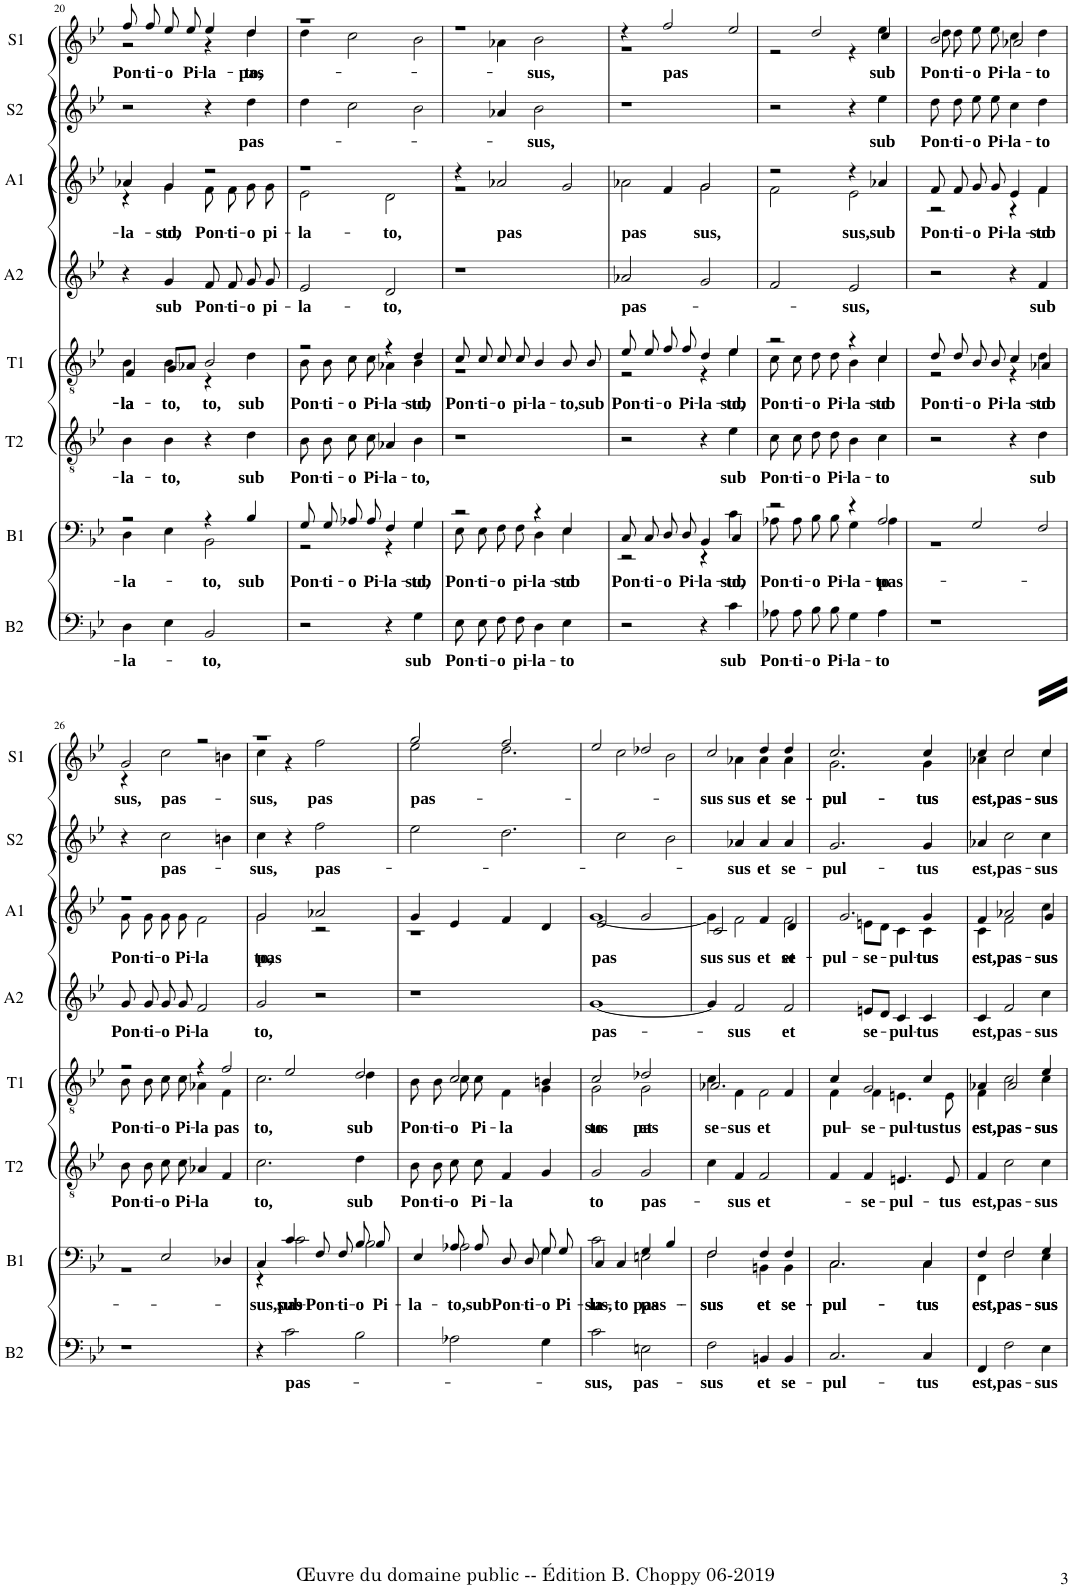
**kern	**text	**kern	**text	**kern	**text	**kern	**text	**kern	**text	**kern	**text	**kern	**text	**kern	**kern	**text
*part8	*part8	*part7	*part7	*part6	*part6	*part5	*part5	*part4	*part4	*part3	*part3	*part2	*part2	*part1	*part1	*part1
*staff9	*staff9	*staff8	*staff8	*staff7	*staff7	*staff6	*staff6	*staff5	*staff5	*staff4	*staff4	*staff3	*staff3	*staff2	*staff1	*staff1
*I"B2	*	*I"B1	*	*I"T2	*	*I"T1	*	*I"A2	*	*I"A1	*	*I"S2	*	*I"S1	*	*
*I'B2	*	*I'B1	*	*I'T2	*	*I'T1	*	*I'A2	*	*I'A1	*	*I'S2	*	*I'S1	*	*
!!LO:PB:g=z
*clefF4	*	*clefF4	*	*clefGv2	*	*clefGv2	*	*clefG2	*	*clefG2	*	*clefG2	*	*clefG2	*clefG2	*
*k[b-e-]	*	*k[b-e-]	*	*k[b-e-]	*	*k[b-e-]	*	*k[b-e-]	*	*k[b-e-]	*	*k[b-e-]	*	*k[b-e-]	*k[b-e-]	*
*M4/4	*	*M4/4	*	*M4/4	*	*M4/4	*	*M4/4	*	*M4/4	*	*M4/4	*	*M4/4	*M4/4	*
=20	=20	=20	=20	=20	=20	=20	=20	=20	=20	=20	=20	=20	=20	=20	=20	=20
!	!LO:LY:b	!	!LO:LY:b	!	!LO:LY:b	!	!LO:LY:b	!	!	!	!	!	!	!	!	!
*	*	*^	*	*	*	*^	*	*	*	*	*	*	*	*	*	*
!	!	!	!	!	!	!	!	!	!LO:LY:b	!	!	!	!LO:LY:b	!	!	!	!	!LO:LY:b
*	*	*	*	*	*	*	*	*	*	*	*	*^	*	*	*	*^	*^	*
4D\	la-	2r	4D\	la-	4B-\	la-	4F/	4B-\	la-	4r	.	4a-X/	4r	la-	2r	.	8ff\L	2r	8ff/L	2r	Pon-
!	!	!	!	!	!	!	!	!	!	!	!	!	!	!	!	!	!	!	!	!	!LO:LY:b
.	.	.	.	.	.	.	.	.	.	.	.	.	.	.	.	.	8ff\J	.	8ff/J	.	ti-
!	!	!	!	!	!	!LO:LY:b	!	!	!LO:LY:b	!	!LO:LY:b	!	!	!LO:LY:b	!	!	!	!	!	!	!
!	!	!	!	!	!	!	!	!	!	!	!	!	!	!LO:LY:b	!	!	!	!	!	!	!LO:LY:b
4E-\	.	.	4E-\	.	4B-\	to,	8G/L	4B-\	to,	4g/	sub	4g/	4g\	sub	.	.	8ee-\L	.	8ee-/L	.	o
!	!	!	!	!	!	!	!	!	!	!	!	!	!	!	!	!	!	!	!	!	!LO:LY:b
.	.	.	.	.	.	.	8A-X/J	.	.	.	.	.	.	.	.	.	8ee-\J	.	8ee-/J	.	Pi-
!	!LO:LY:b	!	!	!LO:LY:b	!	!	!	!	!LO:LY:b	!	!LO:LY:b	!	!	!LO:LY:b	!	!	!	!	!	!	!LO:LY:b
2BB-/	-to,	4r	2BB-\	-to,	4r	.	2B-/	4r	-to,	8f/	Pon-	2r	8f\	Pon-	4r	.	4ee-	4r	4ee-/	4r	la-
!	!	!	!	!	!	!	!	!	!	!	!LO:LY:b	!	!	!LO:LY:b	!	!	!	!	!	!	!
.	.	.	.	.	.	.	.	.	.	8f/	ti-	.	8f\	ti-	.	.	.	.	.	.	.
!	!	!	!	!LO:LY:b	!	!LO:LY:b	!	!	!LO:LY:b	!	!LO:LY:b	!	!	!LO:LY:b	!	!LO:LY:b	!	!	!	!	!LO:LY:b
!	!	!	!	!	!	!	!	!	!	!	!	!	!	!	!	!	!	!	!	!	!LO:LY:b
.	.	4B-/	.	sub	4d\	sub	.	4d\	sub	8g/	o	.	8g\	o	4dd\	pas	4dd	4dd	4dd/	4dd\	pas
!	!	!	!	!	!	!	!	!	!	!	!LO:LY:b	!	!	!LO:LY:b	!	!	!	!	!	!	!
.	.	.	.	.	.	.	.	.	.	8g/	pi-	.	8g\	pi-	.	.	.	.	.	.	.
=21	=21	=21	=21	=21	=21	=21	=21	=21	=21	=21	=21	=21	=21	=21	=21	=21	=21	=21	=21	=21	=21
!	!	!	!	!LO:LY:b	!	!LO:LY:b	!	!	!LO:LY:b	!	!LO:LY:b	!	!	!LO:LY:b	!	!	!	!	!	!	!
2r	.	8G/L	2r	Pon-	8B-\L	Pon-	2r	8B-\	Pon-	2e-/	la-	1r	2e-\	la-	4dd\	.	1r	4dd	1r	4dd\	.
!	!	!	!	!LO:LY:b	!	!LO:LY:b	!	!	!LO:LY:b	!	!	!	!	!	!	!	!	!	!	!	!
.	.	8G/J	.	ti-	8B-\J	ti-	.	8B-\	ti-	.	.	.	.	.	.	.	.	.	.	.	.
!	!	!	!	!LO:LY:b	!	!LO:LY:b	!	!	!LO:LY:b	!	!	!	!	!	!	!	!	!	!	!	!
.	.	8A-X/L	.	o	8c\L	o	.	8c\	o	.	.	.	.	.	2cc\	.	.	2cc	.	2cc\	.
!	!	!	!	!LO:LY:b	!	!LO:LY:b	!	!	!LO:LY:b	!	!	!	!	!	!	!	!	!	!	!	!
.	.	8A-/J	.	Pi-	8c\J	Pi-	.	8c\	Pi-	.	.	.	.	.	.	.	.	.	.	.	.
!	!	!	!	!LO:LY:b	!	!LO:LY:b	!	!	!LO:LY:b	!	!LO:LY:b	!	!	!LO:LY:b	!	!	!	!	!	!	!
4r	.	4F/	4r	la-	4A-X/	la-	4r	4A-X\	la-	2d/	to,	.	2d\	to,	.	.	.	.	.	.	.
!	!LO:LY:b	!	!	!LO:LY:b	!	!	!	!	!	!	!	!	!	!	!	!	!	!	!	!	!
!	!	!	!	!LO:LY:b	!	!LO:LY:b	!	!	!LO:LY:b	!	!	!	!	!	!	!	!	!	!	!	!
!	!	!	!	!	!	!	!	!	!LO:LY:b	!	!	!	!	!	!	!	!	!	!	!	!
4G\	sub	4G/	4G\	sub	4B-\	to,	4d/	4B-\	to,	.	.	.	.	.	[4b-\	.	.	[4b-	.	[4b-\	.
=22	=22	=22	=22	=22	=22	=22	=22	=22	=22	=22	=22	=22	=22	=22	=22	=22	=22	=22	=22	=22	=22
!	!LO:LY:b	!	!	!LO:LY:b	!	!	!	!	!LO:LY:b	!	!	!	!	!	!	!	!	!	!	!	!
8E-\L	Pon-	2r	8E-\L	Pon-	1r	.	8c/	1r	Pon-	1r	.	4r	1r	.	4b-\]	.	1r	4b-]	1r	4b-\]	.
!	!LO:LY:b	!	!	!LO:LY:b	!	!	!	!	!LO:LY:b	!	!	!	!	!	!	!	!	!	!	!	!
8E-\J	ti-	.	8E-\J	ti-	.	.	8c/	.	ti-	.	.	.	.	.	.	.	.	.	.	.	.
!	!LO:LY:b	!	!	!LO:LY:b	!	!	!	!	!LO:LY:b	!	!	!	!	!LO:LY:b	!	!	!	!	!	!	!
8F\L	o	.	8F\L	o	.	.	8c/	.	o	.	.	2a-X/	.	pas-	4a-X/	.	.	4a-X	.	4a-X\	.
!	!LO:LY:b	!	!	!LO:LY:b	!	!	!	!	!LO:LY:b	!	!	!	!	!	!	!	!	!	!	!	!
8F\J	pi-	.	8F\J	pi-	.	.	8c/	.	pi-	.	.	.	.	.	.	.	.	.	.	.	.
!	!LO:LY:b	!	!	!LO:LY:b	!	!	!	!	!LO:LY:b	!	!	!	!	!	!	!LO:LY:b	!	!	!	!	!LO:LY:b
4D\	la-	4r	4D\	la-	.	.	4B-/	.	la-	.	.	.	.	.	2b-\	sus,	.	2b-	.	2b-\	sus,
!	!LO:LY:b	!	!	!LO:LY:b	!	!	!	!	!	!	!	!	!	!	!	!	!	!	!	!	!
!	!	!	!	!LO:LY:b	!	!	!	!	!LO:LY:b	!	!	!	!	!	!	!	!	!	!	!	!
4E-\	to	4E-/	4E-\	to	.	.	8B-/	.	to,	.	.	[4g/	.	.	.	.	.	.	.	.	.
!	!	!	!	!	!	!	!	!	!LO:LY:b	!	!	!	!	!	!	!	!	!	!	!	!
.	.	.	.	.	.	.	8B-/	.	sub	.	.	.	.	.	.	.	.	.	.	.	.
=23	=23	=23	=23	=23	=23	=23	=23	=23	=23	=23	=23	=23	=23	=23	=23	=23	=23	=23	=23	=23	=23
!	!	!	!	!LO:LY:b	!	!	!	!	!LO:LY:b	!	!LO:LY:b	!	!	!LO:LY:b	!	!	!	!	!	!	!
2r	.	8C/L	2r	Pon-	2r	.	8e-/	2r	Pon-	2a-X/	pas-	4g/]	2a-X\	pas-	1r	.	4r	1r	4r	1r	.
!	!	!	!	!LO:LY:b	!	!	!	!	!LO:LY:b	!	!	!	!	!	!	!	!	!	!	!	!
.	.	8C/J	.	ti-	.	.	8e-/	.	ti-	.	.	.	.	.	.	.	.	.	.	.	.
!	!	!	!	!LO:LY:b	!	!	!	!	!LO:LY:b	!	!	!	!	!	!	!	!	!	!	!	!LO:LY:b
.	.	8D/L	.	o	.	.	8f/	.	o	.	.	4f/	.	.	.	.	2ff	.	2ff/	.	pas-
!	!	!	!	!LO:LY:b	!	!	!	!	!LO:LY:b	!	!	!	!	!	!	!	!	!	!	!	!
.	.	8D/J	.	Pi-	.	.	8f/	.	Pi-	.	.	.	.	.	.	.	.	.	.	.	.
!	!	!	!	!LO:LY:b	!	!	!	!	!LO:LY:b	!	!	!	!	!LO:LY:b	!	!	!	!	!	!	!
4r	.	4BB-/	4r	la-	4r	.	4d/	4r	la-	2g/	.	2g/	2g\	sus,	.	.	.	.	.	.	.
!	!LO:LY:b	!	!	!LO:LY:b	!	!	!	!	!	!	!	!	!	!	!	!	!	!	!	!	!
!	!	!	!	!LO:LY:b	!	!LO:LY:b	!	!	!LO:LY:b	!	!	!	!	!	!	!	!	!	!	!	!
!	!	!	!	!	!	!	!	!	!LO:LY:b	!	!	!	!	!	!	!	!	!	!	!	!
4c\	sub	4C/	4c\	sub	4e-\	sub	4e-/	4e-\	sub	.	.	.	.	.	.	.	[4ee-	.	[4ee-/	.	.
=24	=24	=24	=24	=24	=24	=24	=24	=24	=24	=24	=24	=24	=24	=24	=24	=24	=24	=24	=24	=24	=24
!	!LO:LY:b	!	!	!LO:LY:b	!	!LO:LY:b	!	!	!LO:LY:b	!	!	!	!	!	!	!	!	!	!	!	!
8A-X\L	Pon-	2r	8A-X\L	Pon-	8c\L	Pon-	2r	8c\	Pon-	2f/	.	2r	2f\	.	2r	.	4ee-]	2r	4ee-/]	2r	.
!	!LO:LY:b	!	!	!LO:LY:b	!	!LO:LY:b	!	!	!LO:LY:b	!	!	!	!	!	!	!	!	!	!	!	!
8A-\J	ti-	.	8A-\J	ti-	8c\J	ti-	.	8c\	ti-	.	.	.	.	.	.	.	.	.	.	.	.
!	!LO:LY:b	!	!	!LO:LY:b	!	!LO:LY:b	!	!	!LO:LY:b	!	!	!	!	!	!	!	!	!	!	!	!
8B-\L	o	.	8B-\L	o	8d\L	o	.	8d\	o	.	.	.	.	.	.	.	2dd	.	2dd/	.	.
!	!LO:LY:b	!	!	!LO:LY:b	!	!LO:LY:b	!	!	!LO:LY:b	!	!	!	!	!	!	!	!	!	!	!	!
8B-\J	Pi-	.	8B-\J	Pi-	8d\J	Pi-	.	8d\	Pi-	.	.	.	.	.	.	.	.	.	.	.	.
!	!LO:LY:b	!	!	!LO:LY:b	!	!LO:LY:b	!	!	!LO:LY:b	!	!LO:LY:b	!	!	!LO:LY:b	!	!	!	!	!	!	!
4G\	la-	4r	4G\	la-	4B-\	la-	4r	4B-\	la-	2e-/	sus,	4r	2e-\	sus,	4r	.	.	4r	.	4r	.
!	!LO:LY:b	!	!	!LO:LY:b	!	!	!	!	!	!	!	!	!	!	!	!	!	!	!	!	!
!	!	!	!	!LO:LY:b	!	!LO:LY:b	!	!	!LO:LY:b	!	!	!	!	!	!	!	!	!	!	!	!
!	!	!	!	!	!	!	!	!	!LO:LY:b	!	!	!	!	!LO:LY:b	!	!LO:LY:b	!	!	!	!	!LO:LY:b
4A-\	to	[4A-/	4A-\	to	4c\	to	4c/	4c\	to	.	.	4a-X/	.	sub	4ee-\	sub	4cc	4ee-	4cc/	4ee-\	sub
=25	=25	=25	=25	=25	=25	=25	=25	=25	=25	=25	=25	=25	=25	=25	=25	=25	=25	=25	=25	=25	=25
!	!	!	!	!	!	!	!	!	!LO:LY:b	!	!	!	!	!LO:LY:b	!	!LO:LY:b	!	!	!	!	!LO:LY:b
1r	.	4A-/]	1r	.	2r	.	8d/	2r	Pon-	2r	.	8f/	2r	Pon-	8dd\L	Pon-	2b-	8dd\L	2b-/	8dd\L	Pon-
!	!	!	!	!	!	!	!	!	!LO:LY:b	!	!	!	!	!LO:LY:b	!	!LO:LY:b	!	!	!	!	!LO:LY:b
.	.	.	.	.	.	.	8d/	.	ti-	.	.	8f/	.	ti-	8dd\J	ti-	.	8dd\J	.	8dd\J	ti-
!	!	!	!	!	!	!	!	!	!LO:LY:b	!	!	!	!	!LO:LY:b	!	!LO:LY:b	!	!	!	!	!LO:LY:b
.	.	2G/	.	.	.	.	8B-/	.	o	.	.	8g/	.	o	8ee-\L	o	.	8ee-\L	.	8ee-\L	o
!	!	!	!	!	!	!	!	!	!LO:LY:b	!	!	!	!	!LO:LY:b	!	!LO:LY:b	!	!	!	!	!LO:LY:b
.	.	.	.	.	.	.	8B-/	.	Pi-	.	.	8g/	.	Pi-	8ee-\J	Pi-	.	8ee-\J	.	8ee-\J	Pi-
!	!	!	!	!	!	!	!	!	!LO:LY:b	!	!	!	!	!LO:LY:b	!	!LO:LY:b	!	!	!	!	!LO:LY:b
.	.	.	.	.	4r	.	4c/	4r	la-	4r	.	4e-/	4r	la-	4cc\	la-	2a-X	4cc	2a-X/	4cc\	la-
!	!	!	!	!	!	!LO:LY:b	!	!	!LO:LY:b	!	!	!	!	!	!	!	!	!	!	!	!
!	!	!	!	!	!	!	!	!	!LO:LY:b	!	!LO:LY:b	!	!	!LO:LY:b	!	!	!	!	!	!	!
!	!	!	!	!	!	!	!	!	!	!	!	!	!	!LO:LY:b	!	!LO:LY:b	!	!	!	!	!LO:LY:b
.	.	[4F/	.	.	4d\	sub	4A-X/	4d\	sub	4f/	sub	4f/	4f\	sub	4dd\	to	.	4dd	.	4dd\	to
!!LO:LB:g=z	!!
=26	=26	=26	=26	=26	=26	=26	=26	=26	=26	=26	=26	=26	=26	=26	=26	=26	=26	=26	=26	=26	=26
!	!	!	!	!	!	!LO:LY:b	!	!	!LO:LY:b	!	!LO:LY:b	!	!	!LO:LY:b	!	!	!	!	!	!	!LO:LY:b
1r	.	4F/]	1r	.	8B-\L	Pon-	2r	8B-\	Pon-	8g/	Pon-	1r	8g\	Pon-	4r	.	2g	4r	2g/	4r	sus,
!	!	!	!	!	!	!LO:LY:b	!	!	!LO:LY:b	!	!LO:LY:b	!	!	!LO:LY:b	!	!	!	!	!	!	!
.	.	.	.	.	8B-\J	ti-	.	8B-\	ti-	8g/	ti-	.	8g\	ti-	.	.	.	.	.	.	.
!	!	!	!	!	!	!LO:LY:b	!	!	!LO:LY:b	!	!LO:LY:b	!	!	!LO:LY:b	!	!LO:LY:b	!	!	!	!	!LO:LY:b
.	.	2E-/	.	.	8c\L	o	.	8c\	o	8g/	o	.	8g\	o	2cc\	pas-	.	2cc	.	2cc\	pas-
!	!	!	!	!	!	!LO:LY:b	!	!	!LO:LY:b	!	!LO:LY:b	!	!	!LO:LY:b	!	!	!	!	!	!	!
.	.	.	.	.	8c\J	Pi-	.	8c\	Pi-	8g/	Pi-	.	8g\	Pi-	.	.	.	.	.	.	.
!	!	!	!	!	!	!LO:LY:b	!	!	!LO:LY:b	!	!LO:LY:b	!	!	!LO:LY:b	!	!	!	!	!	!	!
.	.	.	.	.	4A-X/	la	4r	4A-X\	la	2f/	la	.	2f\	la	.	.	2r	.	2r	.	.
!	!	!	!	!	!	!	!	!	!LO:LY:b	!	!	!	!	!	!	!	!	!	!	!	!
.	.	4D-X/	.	.	4F/	.	[4f/	4F\	pas-	.	.	.	.	.	4bn\	.	.	4bn	.	4bn\	.
=27	=27	=27	=27	=27	=27	=27	=27	=27	=27	=27	=27	=27	=27	=27	=27	=27	=27	=27	=27	=27	=27
!	!	!	!	!LO:LY:b	!	!LO:LY:b	!	!	!LO:LY:b	!	!LO:LY:b	!	!	!LO:LY:b	!	!	!	!	!	!	!
!	!	!	!	!	!	!	!	!	!	!	!	!	!	!LO:LY:b	!	!LO:LY:b	!	!	!	!	!LO:LY:b
4r	.	4C/	4r	sus,	2.c\	to,	4f/]	2.c\	to,	2g/	to,	2g/	2g\	to,	4cc\	sus,	1r	4cc	1r	4cc\	sus,
!	!LO:LY:b	!	!	!LO:LY:b	!	!	!	!	!	!	!	!	!	!	!	!	!	!	!	!	!
!	!	!	!	!LO:LY:b	!	!	!	!	!	!	!	!	!	!	!	!	!	!	!	!	!
2c\	pas-	4c/	2c\	pas-	.	.	2e-/	.	.	.	.	.	.	.	4r	.	.	4r	.	4r	.
!	!	!	!	!LO:LY:b	!	!	!	!	!	!	!	!	!	!	!	!LO:LY:b	!	!	!	!	!LO:LY:b
.	.	8F/L	.	Pon-	.	.	.	.	.	2r	.	2a-X/	2r	.	2ff\	pas-	.	2ff	.	2ff\	pas-
!	!	!	!	!LO:LY:b	!	!	!	!	!	!	!	!	!	!	!	!	!	!	!	!	!
.	.	8F/J	.	ti-	.	.	.	.	.	.	.	.	.	.	.	.	.	.	.	.	.
!	!	!	!	!LO:LY:b	!	!LO:LY:b	!	!	!LO:LY:b	!	!	!	!	!	!	!	!	!	!	!	!
[4B-\	.	8B-/L	[4B-\	o	4d\	sub	[4d/	4d\	sub	.	.	.	.	.	.	.	.	.	.	.	.
!	!	!	!	!LO:LY:b	!	!	!	!	!	!	!	!	!	!	!	!	!	!	!	!	!
.	.	8B-/J	.	Pi-	.	.	.	.	.	.	.	.	.	.	.	.	.	.	.	.	.
=28	=28	=28	=28	=28	=28	=28	=28	=28	=28	=28	=28	=28	=28	=28	=28	=28	=28	=28	=28	=28	=28
!	!	!	!	!LO:LY:b	!	!LO:LY:b	!	!	!LO:LY:b	!	!	!	!	!	!	!	!	!	!	!	!LO:LY:b
4B-\]	.	4E-/	4B-\]	la-	8B-\L	Pon-	4d/]	8B-\	Pon-	1r	.	4g/	1r	.	2ee-\	.	2gg	2ee-	2gg/	2ee-\	pas-
!	!	!	!	!	!	!LO:LY:b	!	!	!LO:LY:b	!	!	!	!	!	!	!	!	!	!	!	!
.	.	.	.	.	8B-\J	ti-	.	8B-\	ti-	.	.	.	.	.	.	.	.	.	.	.	.
!	!	!	!	!LO:LY:b	!	!LO:LY:b	!	!	!LO:LY:b	!	!	!	!	!	!	!	!	!	!	!	!
2A-X\	.	8A-X/L	2A-\	to,	8c\L	o	2c/	8c\	o	.	.	4e-/	.	.	.	.	.	.	.	.	.
!	!	!	!	!LO:LY:b	!	!LO:LY:b	!	!	!LO:LY:b	!	!	!	!	!	!	!	!	!	!	!	!
.	.	8A-/J	.	sub	8c\J	Pi-	.	8c\	Pi-	.	.	.	.	.	.	.	.	.	.	.	.
!	!	!	!	!LO:LY:b	!	!LO:LY:b	!	!	!LO:LY:b	!	!	!	!	!	!LO:N:vis=2.	!	!	!	!	!LO:N:vis=2.	!
.	.	8D/L	.	Pon-	4F/	la	.	4F\	la	.	.	4f/	.	.	[2dd\	.	2ff	[2dd	2ff/	[2dd\	.
!	!	!	!	!LO:LY:b	!	!	!	!	!	!	!	!	!	!	!	!	!	!	!	!	!
.	.	8D/J	.	ti-	.	.	.	.	.	.	.	.	.	.	.	.	.	.	.	.	.
!	!	!	!	!LO:LY:b	!	!	!	!	!	!	!	!	!	!	!	!	!	!	!	!	!
4G\	.	8G/L	4G\	o	4G/	.	4Bn/	4G\	.	.	.	4d/	.	.	.	.	.	.	.	.	.
!	!	!	!	!LO:LY:b	!	!	!	!	!	!	!	!	!	!	!	!	!	!	!	!	!
.	.	8G/J	.	Pi-	.	.	.	.	.	.	.	.	.	.	.	.	.	.	.	.	.
=29	=29	=29	=29	=29	=29	=29	=29	=29	=29	=29	=29	=29	=29	=29	=29	=29	=29	=29	=29	=29	=29
!	!LO:LY:b	!	!	!LO:LY:b	!	!	!	!	!	!	!	!	!	!	!	!	!	!	!	!	!
!	!	!	!	!LO:LY:b	!	!LO:LY:b	!	!	!LO:LY:b	!	!	!	!	!	!	!	!	!	!	!	!
!	!	!	!	!	!	!	!	!	!LO:LY:b	!	!LO:LY:b	!	!	!LO:LY:b	!	!	!	!	!	!	!
2c\	sus,	4C/	2c\	sus,	2G/	to	2c/	2G\	to	[1g	pas-	2e-/	[1g	pas-	4dd\]	.	2ee-	4dd]	2ee-/	4dd\]	.
!	!	!	!	!LO:LY:b	!	!	!	!	!	!	!	!	!	!	!	!	!	!	!	!	!
.	.	4C/	.	to	.	.	.	.	.	.	.	.	.	.	2cc\	.	.	2cc	.	2cc\	.
!	!LO:LY:b	!	!	!LO:LY:b	!	!	!	!	!	!	!	!	!	!	!	!	!	!	!	!	!
!	!	!	!	!LO:LY:b	!	!LO:LY:b	!	!	!LO:LY:b	!	!	!	!	!	!	!	!	!	!	!	!
!	!	!	!	!	!	!	!	!	!LO:LY:b	!	!	!	!	!	!	!	!	!	!	!	!
2En\	pas-	4G/	2En\	pas-	2G/	pas-	2d-X/	2G\	pas-	.	.	2g/	.	.	.	.	2dd-X	.	2dd-X/	.	.
.	.	4B-/	.	.	.	.	.	.	.	.	.	.	.	.	[4b-\	.	.	[4b-	.	[4b-\	.
=30	=30	=30	=30	=30	=30	=30	=30	=30	=30	=30	=30	=30	=30	=30	=30	=30	=30	=30	=30	=30	=30
!	!LO:LY:b	!	!	!LO:LY:b	!	!	!	!	!	!	!	!	!	!	!	!	!	!	!	!	!
!	!	!	!	!LO:LY:b	!	!	!	!	!LO:LY:b	!	!	!	!	!LO:LY:b	!	!	!	!	!	!	!LO:LY:b
2F\	sus	2F/	2F\	sus	4c\	.	2.A-X/	4c\	se-	4g/]	.	2c/	4g\]	sus	4b-\]	.	2cc	4b-]	2cc/	4b-\]	sus
!	!	!	!	!	!	!LO:LY:b	!	!	!LO:LY:b	!	!LO:LY:b	!	!	!LO:LY:b	!	!LO:LY:b	!	!	!	!	!LO:LY:b
.	.	.	.	.	4F/	sus	.	4F\	sus	2f/	sus	.	2f\	sus	4a-X/	sus	.	4a-X	.	4a-X\	sus
!	!LO:LY:b	!	!	!LO:LY:b	!	!	!	!	!	!	!	!	!	!	!	!	!	!	!	!	!
!	!	!	!	!LO:LY:b	!	!LO:LY:b	!	!	!LO:LY:b	!	!	!	!	!LO:LY:b	!	!LO:LY:b	!	!	!	!	!LO:LY:b
!	!	!	!	!	!	!	!	!	!	!	!	!	!	!	!	!	!	!	!	!	!LO:LY:b
4BBn/	et	4F/	4BBn\	et	2F/	et	.	2F\	et	.	.	4f/	.	et	4a-/	et	4dd	4a-	4dd/	4a-\	et
!	!LO:LY:b	!	!	!LO:LY:b	!	!	!	!	!	!	!	!	!	!	!	!	!	!	!	!	!
!	!	!	!	!LO:LY:b	!	!	!	!	!	!	!LO:LY:b	!	!	!LO:LY:b	!	!	!	!	!	!	!
!	!	!	!	!	!	!	!	!	!	!	!	!	!	!LO:LY:b	!	!LO:LY:b	!	!	!	!	!LO:LY:b
!	!	!	!	!	!	!	!	!	!	!	!	!	!	!	!	!	!	!	!	!	!LO:LY:b
4BB/	se-	4F/	4BB\	se-	.	.	4F/	.	.	[4f/	et	4d/	[4f\	et	4a-/	se-	4dd	4a-	4dd/	4a-\	se-
=31	=31	=31	=31	=31	=31	=31	=31	=31	=31	=31	=31	=31	=31	=31	=31	=31	=31	=31	=31	=31	=31
!	!LO:LY:b	!	!	!LO:LY:b	!	!	!	!	!	!	!	!	!	!	!	!	!	!	!	!	!
!	!	!	!	!LO:LY:b	!	!	!	!	!LO:LY:b	!	!	!	!	!LO:LY:b	!	!LO:LY:b	!	!	!	!	!LO:LY:b
!	!	!	!	!	!	!	!	!	!	!	!	!	!	!	!	!	!	!	!	!	!LO:LY:b
2.C/	pul-	2.C/	2.C\	pul-	4F/	.	4c/	4F\	pul-	4f/]	.	2.g/	4f\]	pul-	2.g/	pul-	2.cc	2.g	2.cc/	2.g\	pul-
!	!	!	!	!	!	!LO:LY:b	!	!	!LO:LY:b	!	!LO:LY:b	!	!	!LO:LY:b	!	!	!	!	!	!	!
.	.	.	.	.	4F/	se-	2G/	4F\	se-	8en/L	-se-	.	8en\L	-se-	.	.	.	.	.	.	.
.	.	.	.	.	.	.	.	.	.	8d/J	.	.	8d\J	.	.	.	.	.	.	.	.
!	!	!	!	!	!	!LO:LY:b	!	!	!LO:LY:b	!	!LO:LY:b	!	!	!LO:LY:b	!	!	!	!	!	!	!
.	.	.	.	.	4.En/	pul-	.	4.En\	pul-	4c/	pul-	.	4c\	pul-	.	.	.	.	.	.	.
!	!LO:LY:b	!	!	!LO:LY:b	!	!	!	!	!	!	!	!	!	!	!	!	!	!	!	!	!
!	!	!	!	!LO:LY:b	!	!	!	!	!LO:LY:b	!	!LO:LY:b	!	!	!LO:LY:b	!	!	!	!	!	!	!
!	!	!	!	!	!	!	!	!	!	!	!	!	!	!LO:LY:b	!	!LO:LY:b	!	!	!	!	!LO:LY:b
!	!	!	!	!	!	!	!	!	!	!	!	!	!	!	!	!	!	!	!	!	!LO:LY:b
4C/	-tus	4C/	4C\	-tus	.	.	4c/	.	-tus	4c/	-tus	4g/	4c\	-tus	4g/	-tus	4cc	4g	4cc/	4g\	-tus
!	!	!	!	!	!	!LO:LY:b	!	!	!LO:LY:b	!	!	!	!	!	!	!	!	!	!	!	!
.	.	.	.	.	8E/	-tus	.	8E\	-tus	.	.	.	.	.	.	.	.	.	.	.	.
=32	=32	=32	=32	=32	=32	=32	=32	=32	=32	=32	=32	=32	=32	=32	=32	=32	=32	=32	=32	=32	=32
!	!LO:LY:b	!	!	!LO:LY:b	!	!	!	!	!	!	!	!	!	!	!	!	!	!	!	!	!
!	!	!	!	!LO:LY:b	!	!LO:LY:b	!	!	!LO:LY:b	!	!	!	!	!	!	!	!	!	!	!	!
!	!	!	!	!	!	!	!	!	!LO:LY:b	!	!LO:LY:b	!	!	!LO:LY:b	!	!	!	!	!	!	!
!	!	!	!	!	!	!	!	!	!	!	!	!	!	!LO:LY:b	!	!LO:LY:b	!	!	!	!	!LO:LY:b
!	!	!	!	!	!	!	!	!	!	!	!	!	!	!	!	!	!	!	!	!	!LO:LY:b
4FF/	est,	4F/	4FF\	est,	4F/	est,	4A-X/	4F\	est,	4c/	est,	4f/	4c\	est,	4a-X/	est,	4cc	4a-X	4cc/	4a-X\	est,
!	!LO:LY:b	!	!	!LO:LY:b	!	!	!	!	!	!	!	!	!	!	!	!	!	!	!	!	!
!	!	!	!	!LO:LY:b	!	!LO:LY:b	!	!	!LO:LY:b	!	!	!	!	!	!	!	!	!	!	!	!
!	!	!	!	!	!	!	!	!	!LO:LY:b	!	!LO:LY:b	!	!	!LO:LY:b	!	!	!	!	!	!	!
!	!	!	!	!	!	!	!	!	!	!	!	!	!	!LO:LY:b	!	!LO:LY:b	!	!	!	!	!LO:LY:b
!	!	!	!	!	!	!	!	!	!	!	!	!	!	!	!	!	!	!	!	!	!LO:LY:b
2F\	pas-	2F/	2F\	pas-	2c\	pas-	2A-/	2c\	pas-	2f/	pas-	2a-X/	2f\	pas-	2cc\	pas-	2cc	2cc	2cc/	2cc\	pas-
!	!LO:LY:b	!	!	!LO:LY:b	!	!	!	!	!	!	!	!	!	!	!	!	!	!	!	!	!
!	!	!	!	!LO:LY:b	!	!LO:LY:b	!	!	!LO:LY:b	!	!	!	!	!	!	!	!	!	!	!	!
!	!	!	!	!	!	!	!	!	!LO:LY:b	!	!LO:LY:b	!	!	!LO:LY:b	!	!	!	!	!	!	!
!	!	!	!	!	!	!	!	!	!	!	!	!	!	!LO:LY:b	!	!LO:LY:b	!	!	!	!	!LO:LY:b
!	!	!	!	!	!	!	!	!	!	!	!	!	!	!	!	!	!	!	!	!	!LO:LY:b
4E-\	sus	4G/	4E-\	sus	4c\	sus	4e-/	4c\	sus	4cc\	sus	4g/	4cc\	sus	4cc\	sus	4cc	4cc	4cc/	4cc\	sus
*	*	*	*	*	*	*	*	*	*	*	*	*	*	*	*	*	*v	*v	*	*	*
*	*	*v	*v	*	*	*	*v	*v	*	*	*	*v	*v	*	*	*	*	*v	*v	*
=	=	=	=	=	=	=	=	=	=	=	=	=	=	=	=	=
*-	*-	*-	*-	*-	*-	*-	*-	*-	*-	*-	*-	*-	*-	*-	*-	*-
